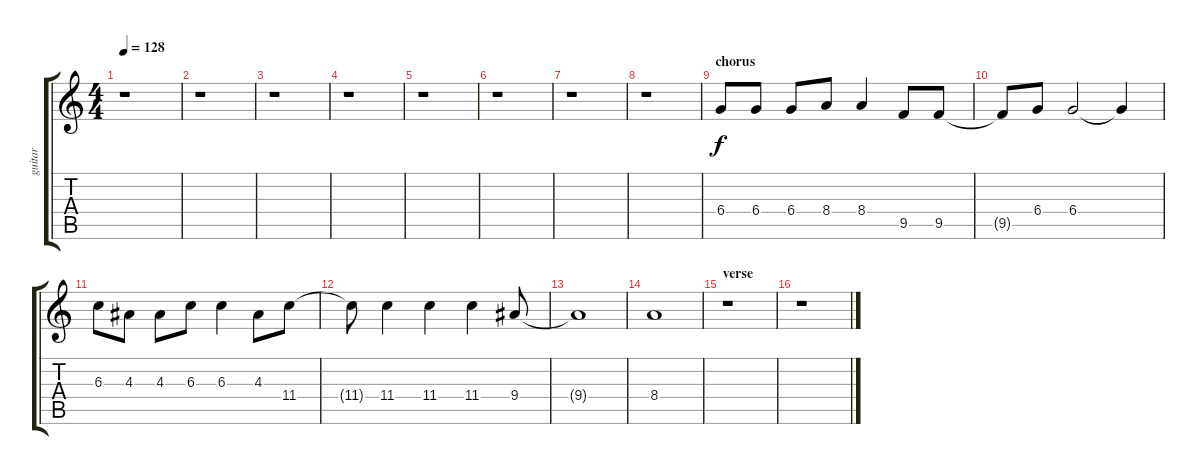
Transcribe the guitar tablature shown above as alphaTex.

\track ("guitar" "guitar") {instrument overdrivenguitar}
\staff {score tabs}
\tuning (Eb4 Bb3 Gb3 Db3 Ab2 Eb2) {hide}
\ts (4 4)
\tempo 128
\clef g2
\ks c
r.1{dy f} |
r.1 |
r.1 |
r.1 |
r.1 |
r.1 |
r.1 |
r.1 |
\section ("" "chorus")
6.4.8 6.4.8 6.4.8 8.4.8 8.4.4 9.5.8 9.5.8 |
9.5{t}.8 6.4.8 6.4.2 6.4{t}.4 |
6.3.8 4.3.8 4.3.8 6.3.8 6.3.4 4.3.8 11.4.8 |
11.4{t}.8 11.4.4 11.4.4 11.4.4 9.4.8 |
9.4{t}.1 |
8.4.1 |
\section ("" "verse")
r.1 |
r.1
